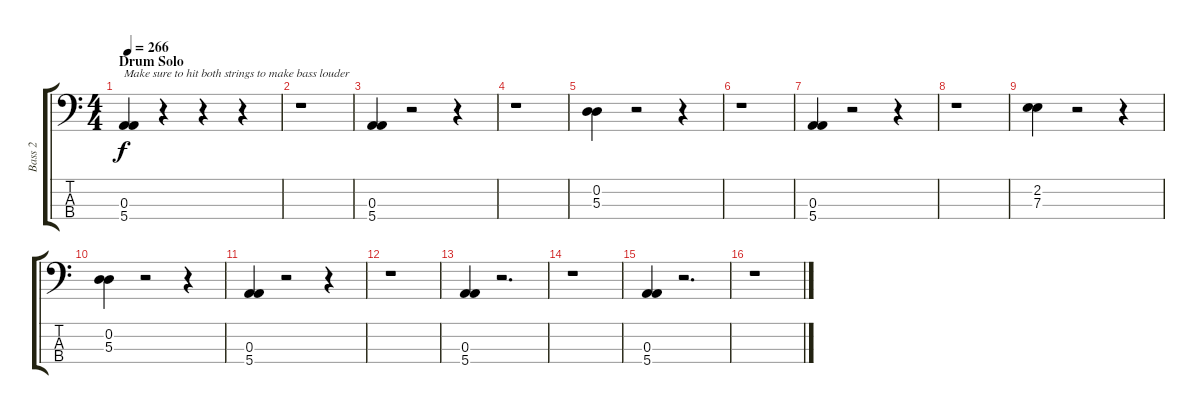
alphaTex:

\track ("Bass 2" "Bass 2") {instrument slapbass2}
\staff {score tabs}
\tuning (G2 D2 A1 E1) {hide}
\ts (4 4)
\section ("" "Drum Solo")
\tempo 266
\clef f4
\ks c
(0.3 5.4).4{txt "Make sure to hit both strings to make bass louder" dy f} r.4 r.4 r.4 |
r.1 |
(0.3 5.4).4 r.2 r.4 |
r.1 |
(0.2 5.3).4 r.2 r.4 |
r.1 |
(0.3 5.4).4 r.2 r.4 |
r.1 |
(2.2 7.3).4 r.2 r.4 |
(0.2 5.3).4 r.2 r.4 |
(0.3 5.4).4 r.2 r.4 |
r.1 |
(0.3 5.4).4 r.2{d} |
r.1 |
(0.3 5.4).4 r.2{d} |
r.1
